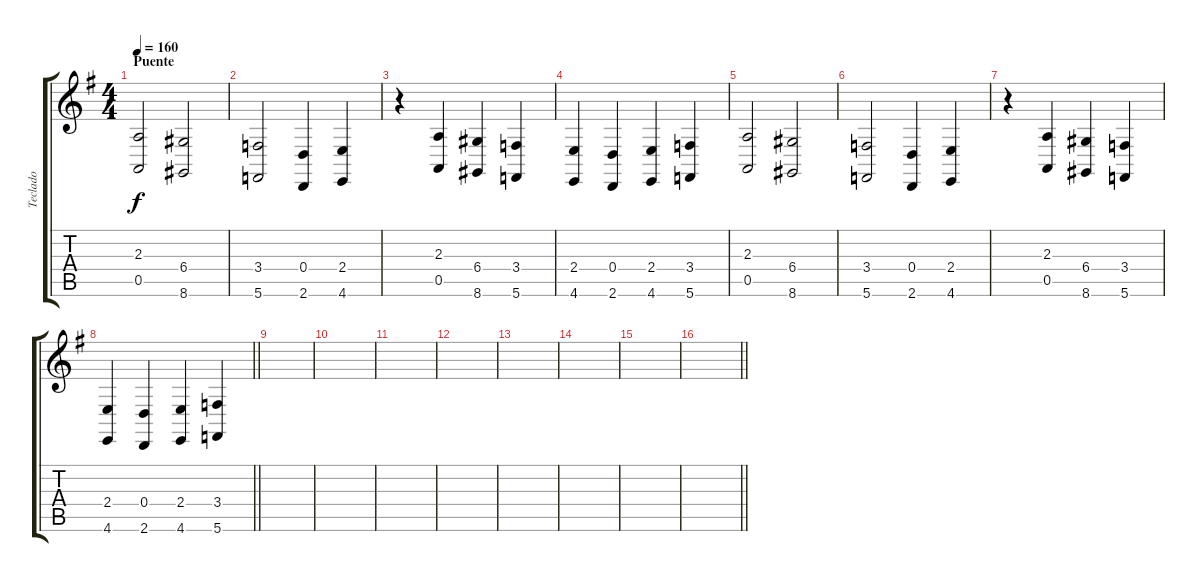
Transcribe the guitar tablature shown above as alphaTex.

\track ("Teclado" "Teclado") {instrument stringensemble1}
\staff {score tabs}
\tuning (E4 B3 G3 D3 A2 C2) {hide}
\ts (4 4)
\section ("" "Puente")
\tempo 160
\clef g2
\ks g
(2.3 0.5).2{dy f} (6.4 8.6).2 |
(3.4 5.6).2 (0.4 2.6).4 (2.4 4.6).4 |
r.4 (2.3 0.5).4 (6.4 8.6).4 (3.4 5.6).4 |
(2.4 4.6).4 (0.4 2.6).4 (2.4 4.6).4 (3.4 5.6).4 |
(2.3 0.5).2 (6.4 8.6).2 |
(3.4 5.6).2 (0.4 2.6).4 (2.4 4.6).4 |
r.4 (2.3 0.5).4 (6.4 8.6).4 (3.4 5.6).4 |
\barLineRight lightlight
(2.4 4.6).4 (0.4 2.6).4 (2.4 4.6).4 (3.4 5.6).4 |
\section ("" "")
|
|
|
|
|
|
|
\barLineRight lightlight
